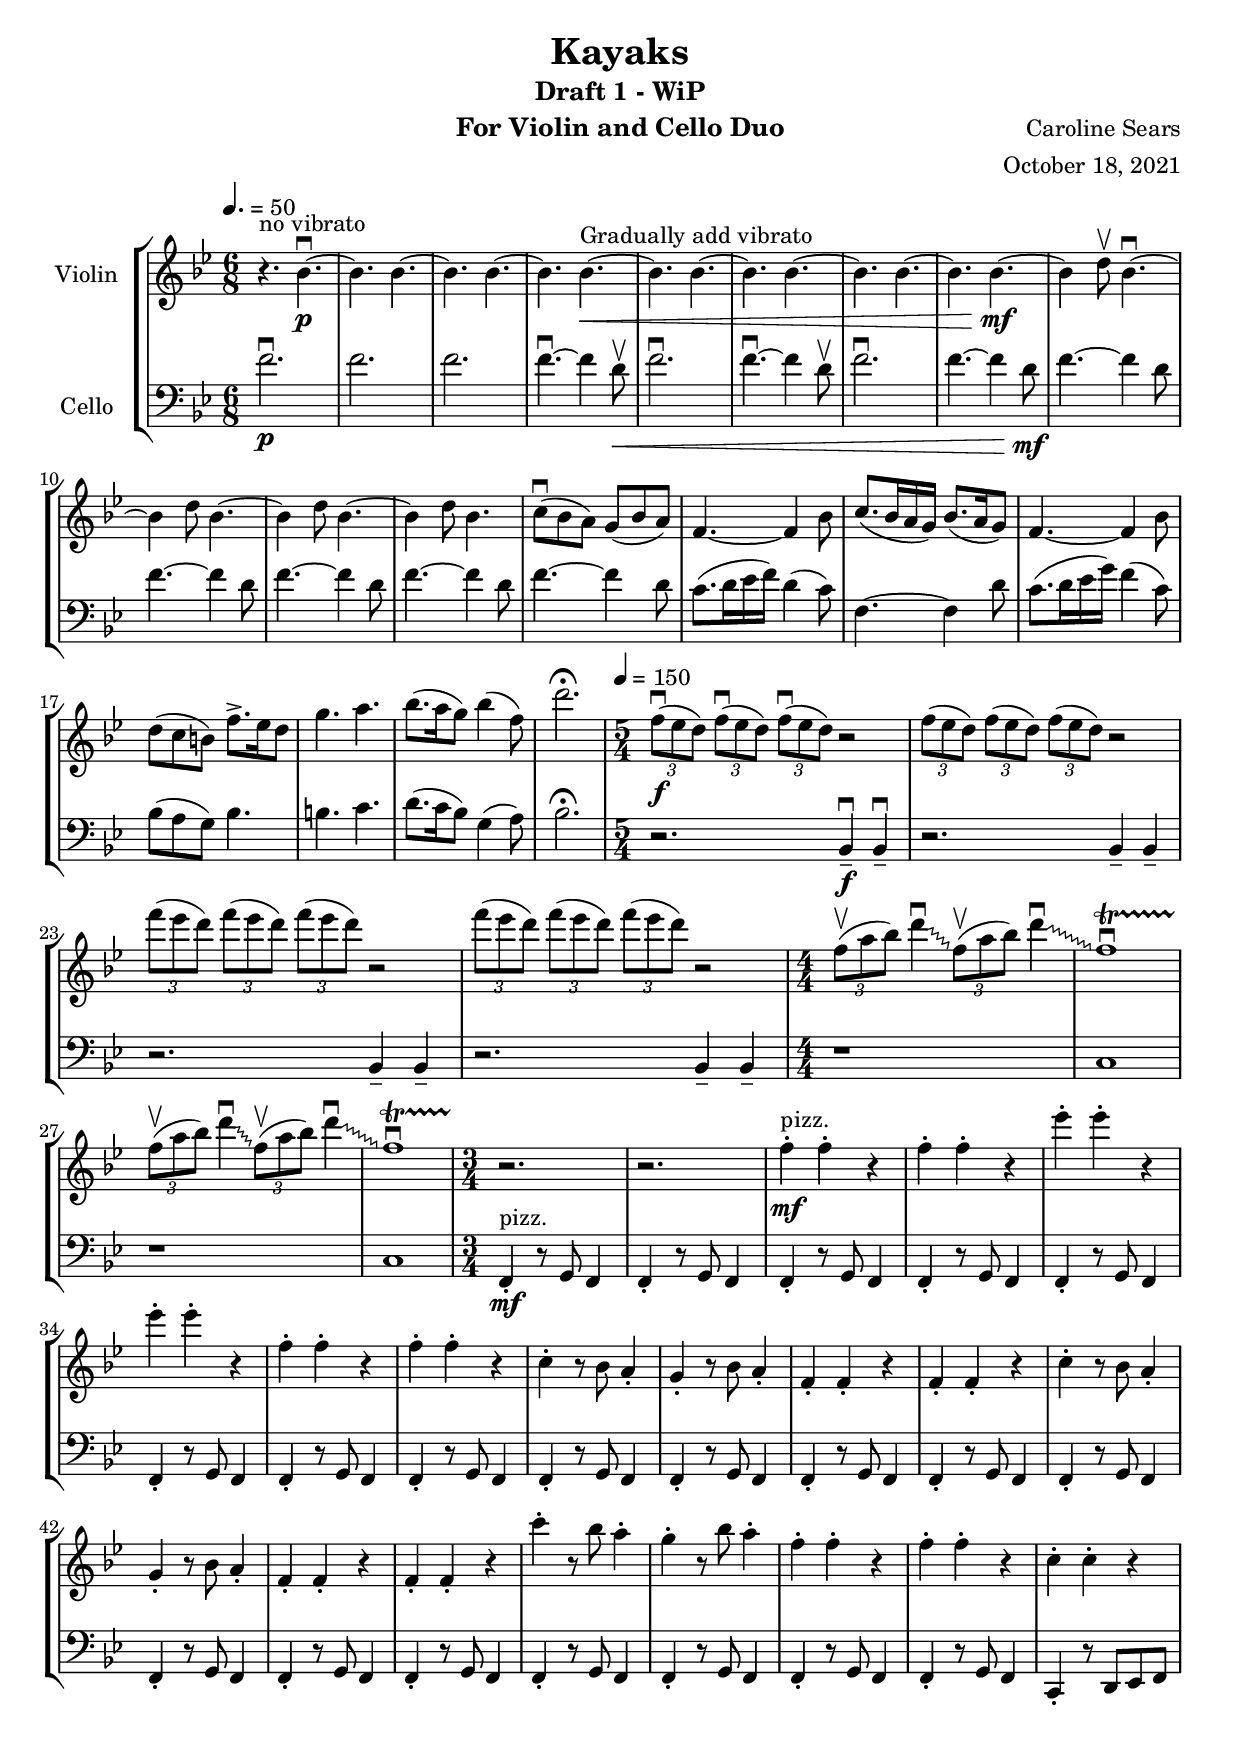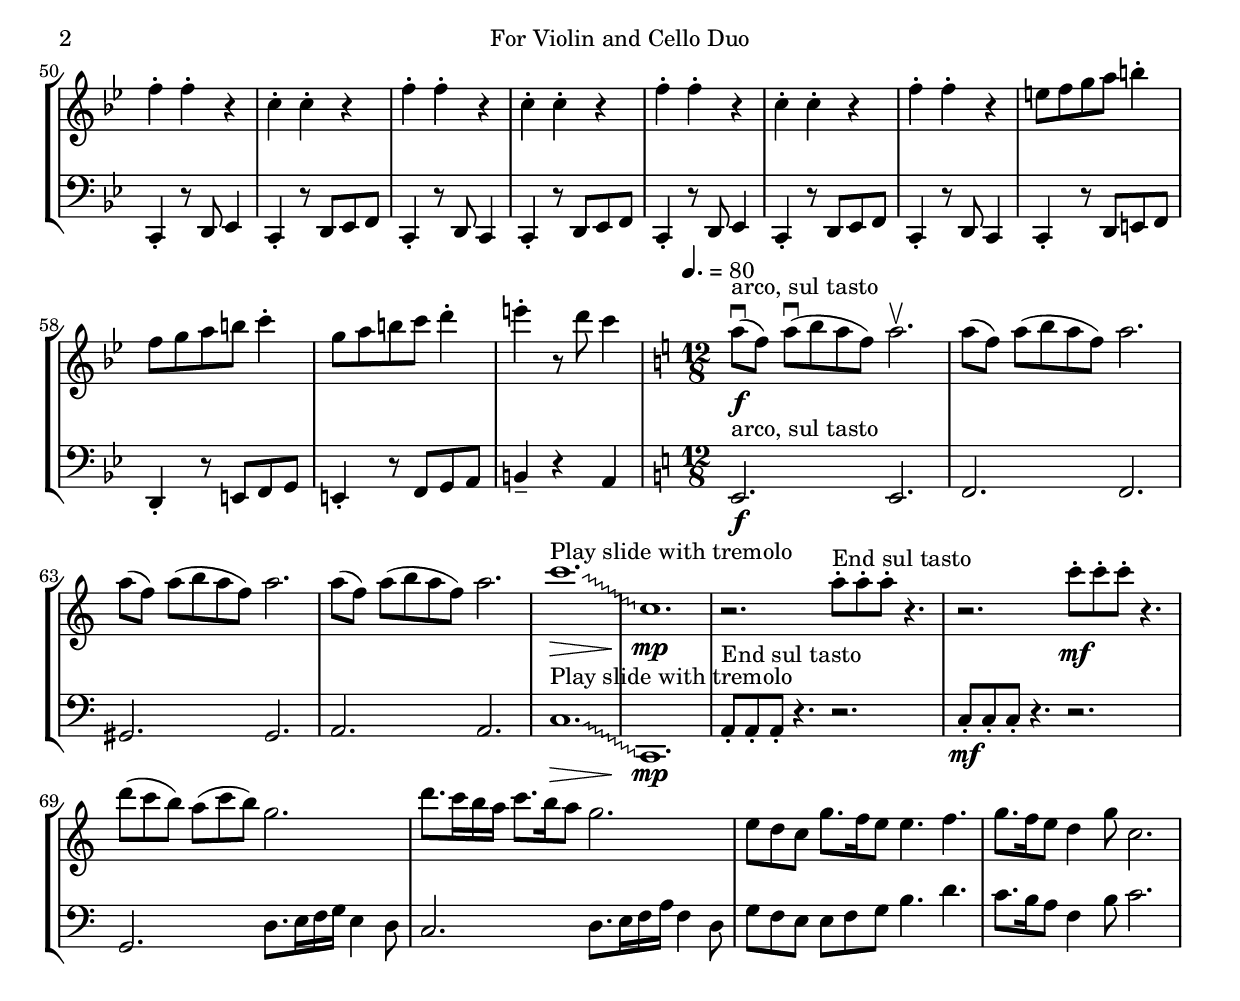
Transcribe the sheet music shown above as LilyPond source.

\header {
    title = "Kayaks"
    subtitle = "Draft 1 - WiP"
      % the field "instrument" also appears on following pages
    instrument =  "For Violin and Cello Duo"
    composer = "Caroline Sears"
    arranger = "October 18, 2021"

      % The following fields are centered at the bottom
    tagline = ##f


} %make this composition feel like a journey
\score {
% violin code
  \new StaffGroup <<
    \new Staff \with { instrumentName = "Violin" }
      \relative c'' {
      %A section
      \time 6/8
      \key bes \major
      \tempo 4. = 50 
      %bars1-8
       r4.^\markup "no vibrato" bes4.\downbow~\p| bes4. bes4.~| bes4. bes~| bes bes~\<^\markup "Gradually add vibrato"|
       bes4. bes4.~| bes4. bes~| bes4. bes4.~| bes bes~\!\mf |
       %bars 9-16
       bes4 d8\upbow bes4.\downbow~|bes4 d8 bes4.~|bes4 d8 bes4.~ |bes4 d8 bes4.|
       c8\downbow (bes a) g (bes a) | f4.~f4 bes8| c8. (bes16 a g) bes8. (a16 g8) | f4.~f4 bes8|
       %bars 17-20
       d8 (c b) f'8.\accent ees16 d8 | g4. a4. | bes8. (a16 g8) bes4 (f8) | d'2.\fermata
      %%%%%%%%%%%%%%%%%%%%%%%%%%%%%
      %B Section
      \tempo 4 = 150
      \time 5/4
      %bars 21-24
      \tuplet 3/2 {f,8\downbow\f (ees d)} \tuplet 3/2 {f\downbow (ees d)}  \tuplet 3/2 {f\downbow (ees d)} r2 |
      \tuplet 3/2 {f8 (ees d)} \tuplet 3/2 {f (ees d)}  \tuplet 3/2 {f (ees d)} r2 |
      \tuplet 3/2 {f'8 (ees d)} \tuplet 3/2 {f (ees d)}  \tuplet 3/2 {f (ees d)} r2 |
      \tuplet 3/2 {f8 (ees d)} \tuplet 3/2 {f (ees d)}  \tuplet 3/2 {f (ees d)} r2 |
      % bars 25-28
      \numericTimeSignature \time 4/4
      \override Glissando.style = #'zigzag
      \tuplet 3/2 {f,8\upbow (a bes)} d4\downbow\glissando \tuplet 3/2 {f,8\upbow (a bes)} d4\downbow\glissando 
      f,1\downbow\startTrillSpan|
      \tuplet 3/2 {f8\stopTrillSpan\upbow (a bes)} d4\downbow\glissando \tuplet 3/2 {f,8\upbow (a bes)} d4\downbow\glissando 
      f,1\downbow\startTrillSpan|
      %%%%%%%%%%%%%%%%%%%%%%%%%%%%%%%%
      % C Section
      %bars 29-32
      \time 3/4
      r2.\stopTrillSpan | r | f4^"pizz."\staccato\mf f\staccato r |f4\staccato f\staccato r |
      %bars 33-36
      ees'\staccato ees\staccato r| ees\staccato ees\staccato r| f,4\staccato f\staccato r |f4\staccato f\staccato r |
      %bars 37-40
      c\staccato r8 bes a4\staccato | g\staccato r8 bes a4\staccato |f4\staccato f\staccato r |f4\staccato f\staccato r |
      %bars 41-44
      c'\staccato r8 bes a4\staccato | g\staccato r8 bes a4\staccato |f4\staccato f\staccato r |f4\staccato f\staccato r |
      %bars 45-48
      c''\staccato r8 bes a4\staccato | g\staccato r8 bes a4\staccato |f4\staccato f\staccato r |f4\staccato f\staccato r |
      %bars 49-52
      c4\staccato c\staccato r |f4\staccato f\staccato r |c4\staccato c\staccato r |f4\staccato f\staccato r |
      %bars 49-52
      c4\staccato c\staccato r |f4\staccato f\staccato r |c4\staccato c\staccato r |f4\staccato f\staccato r |
      %bars 57-60
      e8 f g a b4\staccato |f8 g a b c4\staccato |g8 a b c d4\staccato | e4\staccato r8 d c4 |
      %%%%%%%%%%%%%%%%%%%%%%%%%%%%%%%%%
      %D Section
      \time 12/8
      \key a \minor
      \tempo 4. = 80
      %bars 61- 64
      a8^"arco, sul tasto"\downbow\f [(f)] a\downbow [(b a f)] a2.\upbow |a8 [(f)] a [(b a f)] a2. | 
      a8 [(f)] a [(b a f)] a2. |a8 [(f)] a [(b a f)] a2. |
      %bars 65-68
       c1.\glissando^\markup "Play slide with tremolo"\> | c,\!\mp | r2. a'8\staccato^\markup "End sul tasto" a\staccato a\staccato r4. |
      r2. c8\staccato\mf c\staccato c\staccato r4. |
      %bars 69-72
      d8 (c b) a (c b) g2.| d'8. c16 b a c8. b16 a8 g2. | e8 d c g'8. f16 e8 e4. f |g8. f16 e8 d4 g8 c,2. |



      }
    


%cello code
    \new Staff \with { instrumentName = "Cello" }
      \relative c' { 
      \clef "bass"
      %A section
      \time 6/8
      \key bes \major
      \tempo 4. = 50
      %bars 1-8
      f2.\downbow\p |f |f |f4.\downbow~f4 d8\upbow\< |
      f2.\downbow|f4.\downbow~f4 d8\upbow |f2.\downbow|f4.~f4 d8\!\mf |
      %bars 9-16
      f4.~f4 d8 |f4.~f4 d8 |f4.~f4 d8 |f4.~f4 d8 |
      f4.~f4 d8 | c8. (d16 ees16 f) d4 (c8) |f,4.~f4 d'8 |c8. (d16 ees16 g) f4 (c8) |
      %bars 17-20
      bes8 (a g) bes4. | b4. c4. | d8. (c16 bes8) g4 (a8) |bes2.\fermata|
      %%%%%%%%%%%%%%%%%%%%%%%%%%%%%%%%%%
      %B section
      \tempo 4 = 150
      \time 5/4
      %bars 21-24
      r2. bes,4\tenuto\downbow\f bes4\downbow\tenuto |r2. bes4\tenuto bes4\tenuto |
      r2. bes4\tenuto bes4\tenuto |r2. bes4\tenuto bes4\tenuto |
      %bars 25-28
      \numericTimeSignature \time 4/4
      r1|c1|r1|c1
      %%%%%%%%%%%%%%%%%%%%%%%%%%%%%%%%%%%
      %C Section
      \time 3/4
      %bars 29-32
      f,4\staccato^"pizz."\mf r8 g f4 |f4\staccato r8 g f4 |f4\staccato r8 g f4 |f4\staccato r8 g f4 |
      %bars 33-36
      f4\staccato r8 g f4 |f4\staccato r8 g f4 |f4\staccato r8 g f4 |f4\staccato r8 g f4 |
      %bars 37-40
      f4\staccato r8 g f4 |f4\staccato r8 g f4 |f4\staccato r8 g f4 |f4\staccato r8 g f4 |
      %bars 41-44
      f4\staccato r8 g f4 |f4\staccato r8 g f4 |f4\staccato r8 g f4 |f4\staccato r8 g f4 |
      %bars 45-48
      f4\staccato r8 g f4 |f4\staccato r8 g f4 |f4\staccato r8 g f4 |f4\staccato r8 g f4 |
      %bars 49-52
      c4\staccato r8 d8 ees f|c4\staccato r8 d ees4 | c4\staccato r8 d8 ees f|c4\staccato r8 d c4 |
      %bars 53-56
      c4\staccato r8 d8 ees f|c4\staccato r8 d ees4 | c4\staccato r8 d8 ees f|c4\staccato r8 d c4 |   
      %bars 57-60
       c4\staccato r8 d8 e f| d4\staccato r8 e f g|  e4\staccato r8 f8 g a | b4\tenuto r4 a
      %%%%%%%%%%%%%%%%%%%%%%%%%%%%%%%%%%
      %D Section (tense)
      \time 12/8
      \key a \minor
      \tempo 4. = 80
      %bars 61-64
      e2.^"arco, sul tasto"\f e2. | f2. f2. | gis2. gis2. | a a |
      %bars 65-68
      \override Glissando.style = #'zigzag
      c1.\glissando^\markup "Play slide with tremolo"\> | c,\!\mp | a'8\staccato^\markup "End sul tasto" a8\staccato a8\staccato r4. r2. |
       c8\staccato\mf c8\staccato c8\staccato r4. r2. |
       %bars 69-72
       g2. d'8. e16 f g e4 d8 | c2. d8. e16 f a f4 d8 | g8 f e e f g b4. d | c8. b16 a8 f4 b8 c2. |

      }
  >>
  \layout { }
  \midi { }
}
